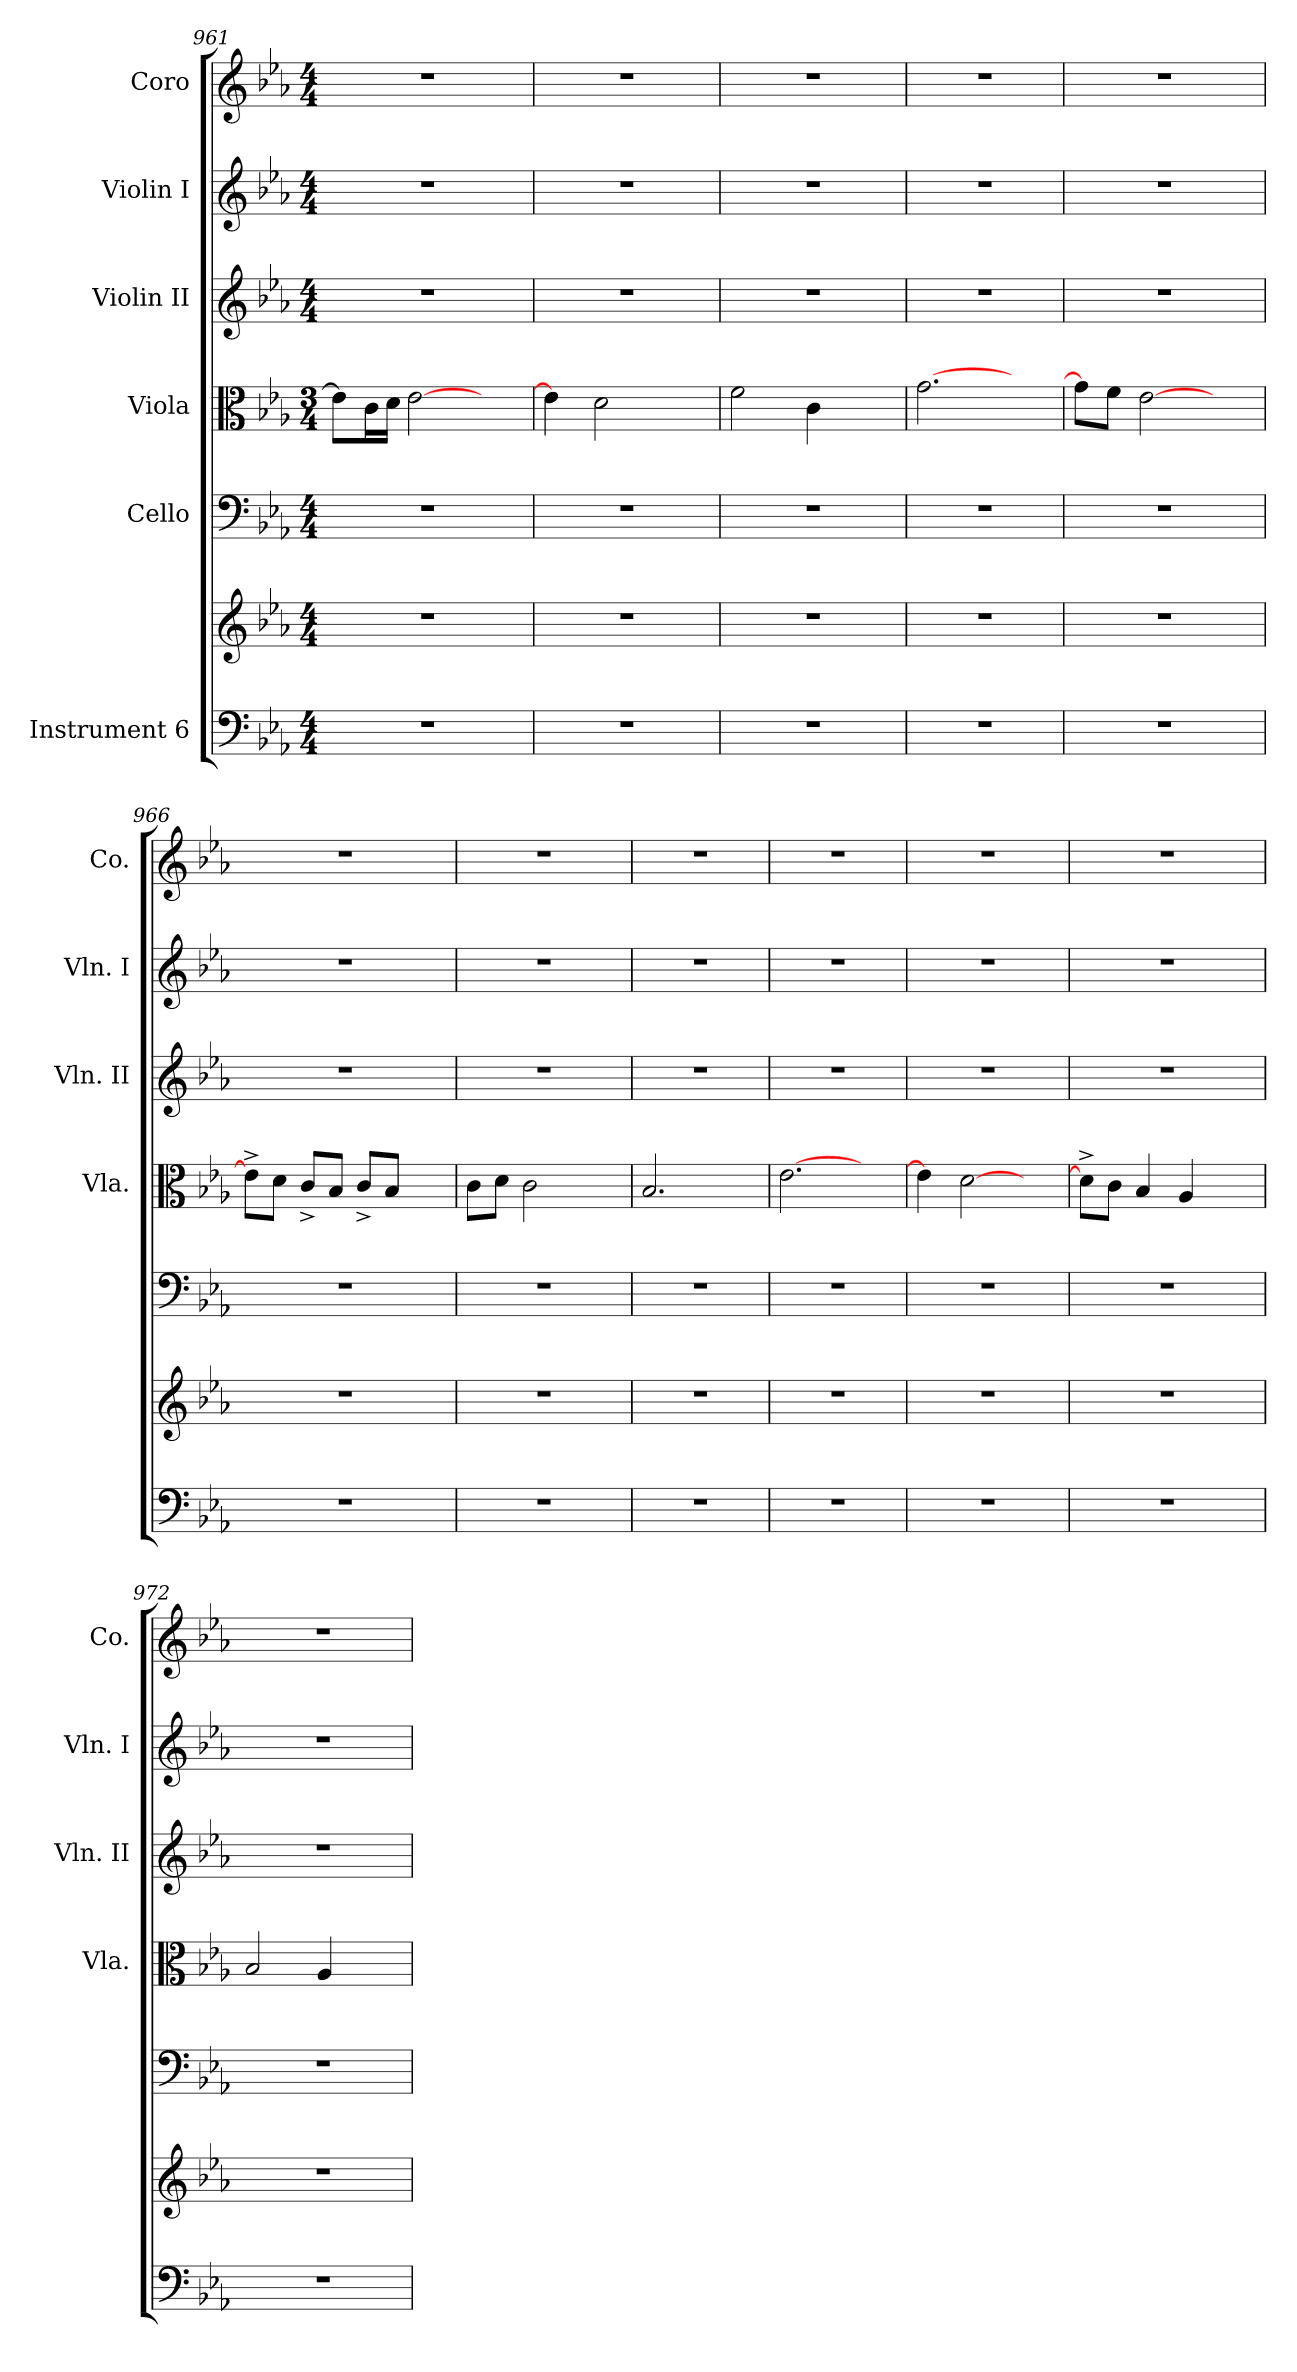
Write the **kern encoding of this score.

**kern	**kern	**kern	**kern	**kern	**kern	**kern
*part6	*part6	*part5	*part4	*part3	*part2	*part1
*staff7	*staff6	*staff5	*staff4	*staff3	*staff2	*staff1
*I"Instrument 6	*	*I"Cello	*I"Viola	*I"Violin II	*I"Violin I	*I"Coro
*	*	*	*I'Vla.	*I'Vln. II	*I'Vln. I	*I'Co.
*clefF4	*clefG2	*clefF4	*clefC3	*clefG2	*clefG2	*clefG2
*k[b-e-a-]	*k[b-e-a-]	*k[b-e-a-]	*k[b-e-a-]	*k[b-e-a-]	*k[b-e-a-]	*k[b-e-a-]
*E-:	*E-:	*E-:	*E-:	*E-:	*E-:	*E-:
*M4/4	*M4/4	*M4/4	*M3/4	*M4/4	*M4/4	*M4/4
=961	=961	=961	=961	=961	=961	=961
1r	1r	1r	8e-\L]	1r	1r	1r
.	.	.	16c\	.	.	.
.	.	.	16d\J	.	.	.
.	.	.	[>2e-\	.	.	.
.	.	.	4ryy	.	.	.
=962	=962	=962	=962	=962	=962	=962
1r	1r	1r	4e-\]	1r	1r	1r
.	.	.	2d\	.	.	.
.	.	.	4ryy	.	.	.
=963	=963	=963	=963	=963	=963	=963
1r	1r	1r	2f\	1r	1r	1r
.	.	.	4c\	.	.	.
.	.	.	4ryy	.	.	.
=964	=964	=964	=964	=964	=964	=964
1r	1r	1r	[>2.g\	1r	1r	1r
.	.	.	4ryy	.	.	.
=965	=965	=965	=965	=965	=965	=965
1r	1r	1r	8g\L]	1r	1r	1r
.	.	.	8f\J	.	.	.
.	.	.	[>2e-\	.	.	.
.	.	.	4ryy	.	.	.
=966	=966	=966	=966	=966	=966	=966
1r	1r	1r	8e-^<\L]	1r	1r	1r
.	.	.	8d\J	.	.	.
.	.	.	8c^>/L	.	.	.
.	.	.	8B-/J	.	.	.
.	.	.	8c^>/L	.	.	.
.	.	.	8B-/J	.	.	.
.	.	.	4ryy	.	.	.
!!LO:PB:g=z
=967	=967	=967	=967	=967	=967	=967
1r	1r	1r	8c\L	1r	1r	1r
.	.	.	8d\J	.	.	.
.	.	.	2c\	.	.	.
.	.	.	4ryy	.	.	.
=968	=968	=968	=968	=968	=968	=968
1r	1r	1r	2.B-/	1r	1r	1r
.	.	.	4ryy	.	.	.
=969	=969	=969	=969	=969	=969	=969
1r	1r	1r	[>2.e-\	1r	1r	1r
.	.	.	4ryy	.	.	.
=970	=970	=970	=970	=970	=970	=970
1r	1r	1r	4e-\]	1r	1r	1r
.	.	.	[>2d\	.	.	.
.	.	.	4ryy	.	.	.
=971	=971	=971	=971	=971	=971	=971
1r	1r	1r	8d^<\L]	1r	1r	1r
.	.	.	8c\J	.	.	.
.	.	.	4B-/	.	.	.
.	.	.	4A-/	.	.	.
.	.	.	4ryy	.	.	.
=972	=972	=972	=972	=972	=972	=972
1r	1r	1r	2B-/	1r	1r	1r
.	.	.	4A-/	.	.	.
.	.	.	4ryy	.	.	.
=	=	=	=	=	=	=
*-	*-	*-	*-	*-	*-	*-
